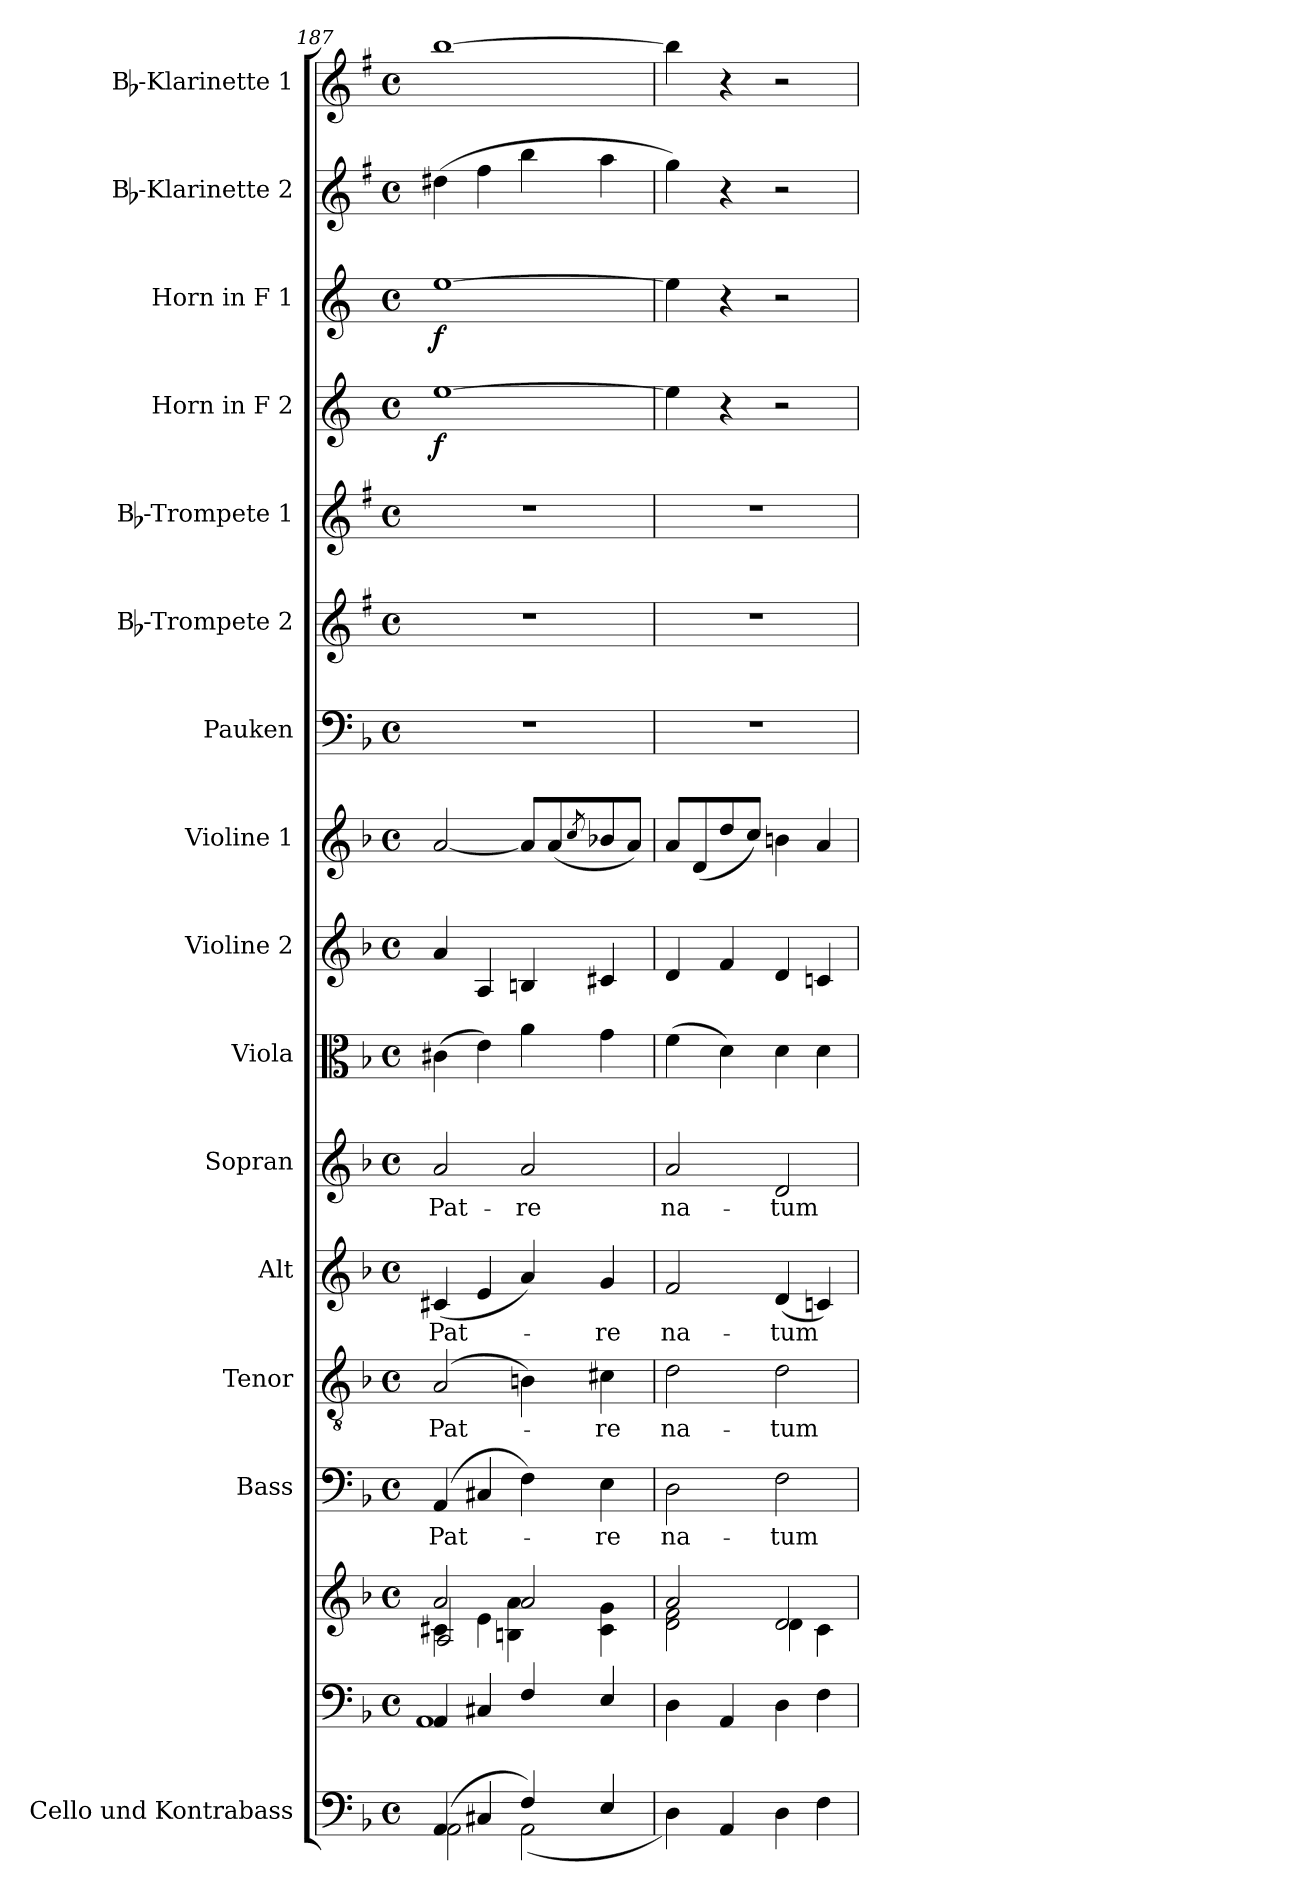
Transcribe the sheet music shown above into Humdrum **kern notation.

**kern	**kern	**kern	**kern	**text	**kern	**text	**kern	**text	**kern	**text	**kern	**kern	**kern	**kern	**kern	**kern	**kern	**dynam	**kern	**dynam	**kern	**kern
*part16	*part15	*part15	*part14	*part14	*part13	*part13	*part12	*part12	*part11	*part11	*part10	*part9	*part8	*part7	*part6	*part5	*part4	*part4	*part3	*part3	*part2	*part1
*staff17	*staff16	*staff15	*staff14	*staff14	*staff13	*staff13	*staff12	*staff12	*staff11	*staff11	*staff10	*staff9	*staff8	*staff7	*staff6	*staff5	*staff4	*staff4	*staff3	*staff3	*staff2	*staff1
*I"Cello und Kontrabass	*	*	*I"Bass	*	*I"Tenor	*	*I"Alt	*	*I"Sopran	*	*I"Viola	*I"Violine 2	*I"Violine 1	*I"Pauken	*I"Bb-Trompete 2	*I"Bb-Trompete 1	*I"Horn in F 2	*	*I"Horn in F 1	*	*I"Bb-Klarinette 2	*I"Bb-Klarinette 1
*I'Kb.	*	*	*I'B.	*	*I'T.	*	*I'A.	*	*I'S.	*	*I'Vla.	*I'Vl. 2	*I'Vl. 1	*I'Pk.	*I'Bb Trp. 2	*I'Bb Trp. 1	*	*	*	*	*I'Bb Kl. 2	*I'Bb Kl. 1
*clefF4	*clefF4	*clefG2	*clefF4	*	*clefGv2	*	*clefG2	*	*clefG2	*	*clefC3	*clefG2	*clefG2	*clefF4	*clefG2	*clefG2	*clefG2	*	*clefG2	*	*clefG2	*clefG2
*ITrd7c12	*	*	*	*	*	*	*	*	*	*	*	*	*	*	*ITrd1c2	*ITrd1c2	*ITrd4c7	*	*ITrd4c7	*	*ITrd1c2	*ITrd1c2
*k[b-]	*k[b-]	*k[b-]	*k[b-]	*	*k[b-]	*	*k[b-]	*	*k[b-]	*	*k[b-]	*k[b-]	*k[b-]	*k[b-]	*k[b-]	*k[b-]	*k[b-]	*	*k[b-]	*	*k[b-]	*k[b-]
*F:	*F:	*F:	*F:	*	*F:	*	*F:	*	*F:	*	*F:	*F:	*F:	*F:	*F:	*F:	*F:	*	*F:	*	*F:	*F:
*M4/4	*M4/4	*M4/4	*M4/4	*	*M4/4	*	*M4/4	*	*M4/4	*	*M4/4	*M4/4	*M4/4	*M4/4	*M4/4	*M4/4	*M4/4	*	*M4/4	*	*M4/4	*M4/4
*met(c)	*met(c)	*met(c)	*met(c)	*	*met(c)	*	*met(c)	*	*met(c)	*	*met(c)	*met(c)	*met(c)	*met(c)	*met(c)	*met(c)	*met(c)	*	*met(c)	*	*met(c)	*met(c)
=187	=187	=187	=187	=187	=187	=187	=187	=187	=187	=187	=187	=187	=187	=187	=187	=187	=187	=187	=187	=187	=187	=187
*^	*^	*^	*	*	*	*	*	*	*	*	*	*	*	*	*	*	*	*	*	*	*	*
*	*	*	*	*	*^	*	*	*	*	*	*	*	*	*	*	*	*	*	*	*	*	*	*	*	*
!	!	!	!	!	!	!	!	!LO:LY:b	!	!LO:LY:b	!	!LO:LY:b	!	!LO:LY:b	!	!	!	!	!	!	!	!LO:DY:b	!	!LO:DY:b	!	!
(>4AAA/	2AAA\	4AA/	1AA	2a/	4c#X\	2A/	(>4AA/	Pat-	(2A/	Pat-	(<4c#X/	Pat-	2a/	Pat-	(>4c#X\	4a/	[2a/	1r	1r	1r	[1a	f	[1a	f	(>4cc#X\	[1aa
4CC#X/	.	4C#X/	.	.	4e\	.	4C#X/	.	.	.	4e/	.	.	.	4e\)	4A/	.	.	.	.	.	.	.	.	4ee\	.
!	!	!	!	!	!	!	!	!	!	!	!	!	!	!LO:LY:b	!	!	!	!	!	!	!	!	!	!	!	!
4FF/)	(<2AAA\	4F/	.	2a/	4Bn\ 4a\	2ryy	4F\)	.	4Bn\)	.	4a/)	.	2a/	-re	4a\	4Bn/	8a/L]	.	.	.	.	.	.	.	4aa\	.
.	.	.	.	.	.	.	.	.	.	.	.	.	.	.	.	.	(<8a/	.	.	.	.	.	.	.	.	.
.	.	.	.	.	.	.	.	.	.	.	.	.	.	.	.	.	8qcc/	.	.	.	.	.	.	.	.	.
!	!	!	!	!	!	!	!	!LO:LY:b	!	!LO:LY:b	!	!LO:LY:b	!	!	!	!	!	!	!	!	!	!	!	!	!	!
4EE/	.	4E/	.	.	4c#\ 4g\	.	4E\	-re	4c#X\	-re	4g/	-re	.	.	4g\	4c#X/	8b-X/	.	.	.	.	.	.	.	4gg\	.
.	.	.	.	.	.	.	.	.	.	.	.	.	.	.	.	.	8a/J)	.	.	.	.	.	.	.	.	.
*v	*v	*	*	*	*	*	*	*	*	*	*	*	*	*	*	*	*	*	*	*	*	*	*	*	*	*
*	*v	*v	*	*	*	*	*	*	*	*	*	*	*	*	*	*	*	*	*	*	*	*	*	*	*
*	*	*	*v	*v	*	*	*	*	*	*	*	*	*	*	*	*	*	*	*	*	*	*	*	*
=188	=188	=188	=188	=188	=188	=188	=188	=188	=188	=188	=188	=188	=188	=188	=188	=188	=188	=188	=188	=188	=188	=188	=188
!	!	!	!	!	!LO:LY:b	!	!LO:LY:b	!	!LO:LY:b	!	!LO:LY:b	!	!	!	!	!	!	!	!	!	!	!	!
4DD\)	4D\	2a/	2d\ 2f\	2D\	na-	2d\	na-	2f/	na-	2a/	na-	(>4f\	4d/	8a/L	1r	1r	1r	4a\]	.	4a\]	.	4ff\)	4aa\]
.	.	.	.	.	.	.	.	.	.	.	.	.	.	(<8d/	.	.	.	.	.	.	.	.	.
4AAA/	4AA/	.	.	.	.	.	.	.	.	.	.	4d\)	4f/	8dd/	.	.	.	4r	.	4r	.	4r	4r
.	.	.	.	.	.	.	.	.	.	.	.	.	.	8cc/J)	.	.	.	.	.	.	.	.	.
!	!	!	!	!	!LO:LY:b	!	!LO:LY:b	!	!LO:LY:b	!	!LO:LY:b	!	!	!	!	!	!	!	!	!	!	!	!
4DD\	4D\	2d/	4d\	2F\	-tum	2d\	-tum	(<4d/	-tum	2d/	-tum	4d\	4d/	4bn\	.	.	.	2r	.	2r	.	2r	2r
4FF\	4F\	.	4c\	.	.	.	.	4cn/)	.	.	.	4d\	4cn/	4a/	.	.	.	.	.	.	.	.	.
*	*	*v	*v	*	*	*	*	*	*	*	*	*	*	*	*	*	*	*	*	*	*	*	*
=	=	=	=	=	=	=	=	=	=	=	=	=	=	=	=	=	=	=	=	=	=	=
*-	*-	*-	*-	*-	*-	*-	*-	*-	*-	*-	*-	*-	*-	*-	*-	*-	*-	*-	*-	*-	*-	*-
